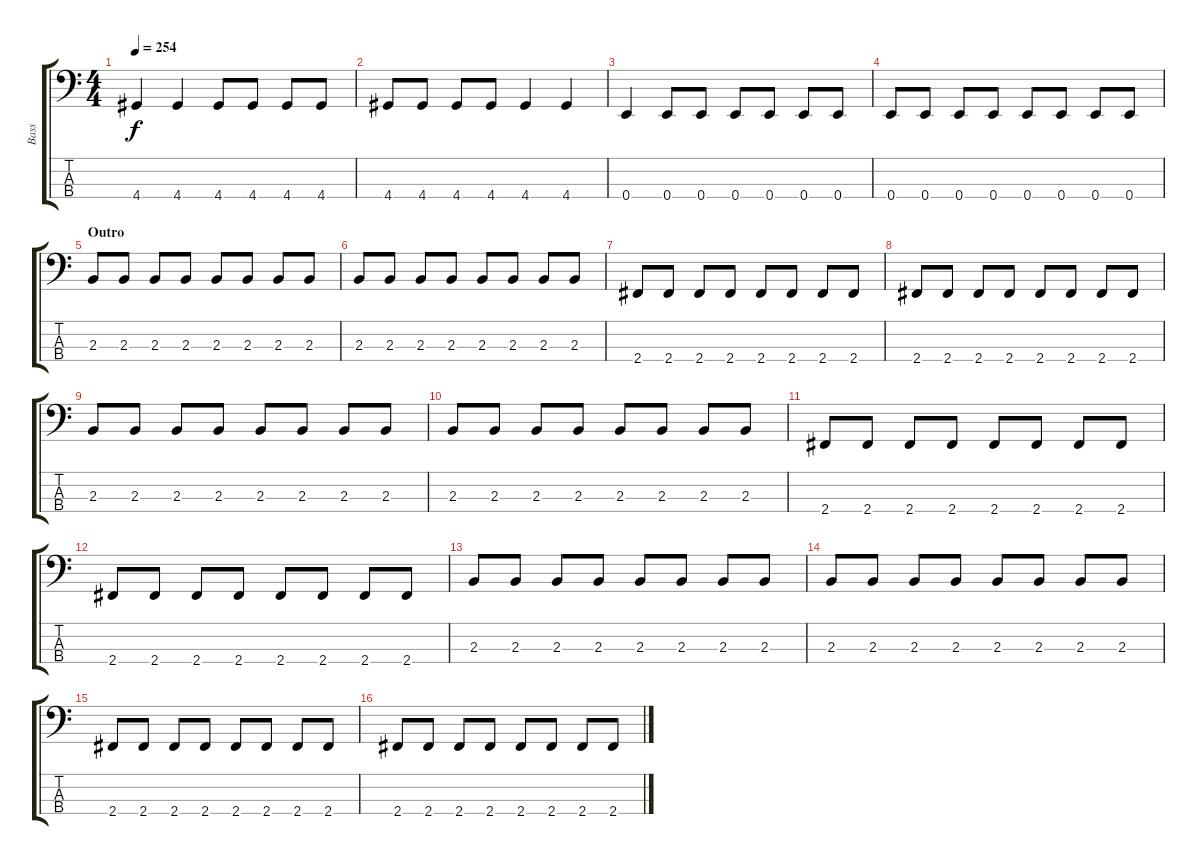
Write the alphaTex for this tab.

\track ("Bass" "Bass") {instrument slapbass2}
\staff {score tabs}
\tuning (G2 D2 A1 E1) {hide}
\ts (4 4)
\tempo 254
\clef f4
\ks c
4.4.4{dy f} 4.4.4 4.4.8 4.4.8 4.4.8 4.4.8 |
4.4.8 4.4.8 4.4.8 4.4.8 4.4.4 4.4.4 |
0.4.4 0.4.8 0.4.8 0.4.8 0.4.8 0.4.8 0.4.8 |
0.4.8 0.4.8 0.4.8 0.4.8 0.4.8 0.4.8 0.4.8 0.4.8 |
\section ("" "Outro")
2.3.8 2.3.8 2.3.8 2.3.8 2.3.8 2.3.8 2.3.8 2.3.8 |
2.3.8 2.3.8 2.3.8 2.3.8 2.3.8 2.3.8 2.3.8 2.3.8 |
2.4.8 2.4.8 2.4.8 2.4.8 2.4.8 2.4.8 2.4.8 2.4.8 |
2.4.8 2.4.8 2.4.8 2.4.8 2.4.8 2.4.8 2.4.8 2.4.8 |
2.3.8 2.3.8 2.3.8 2.3.8 2.3.8 2.3.8 2.3.8 2.3.8 |
2.3.8 2.3.8 2.3.8 2.3.8 2.3.8 2.3.8 2.3.8 2.3.8 |
2.4.8 2.4.8 2.4.8 2.4.8 2.4.8 2.4.8 2.4.8 2.4.8 |
2.4.8 2.4.8 2.4.8 2.4.8 2.4.8 2.4.8 2.4.8 2.4.8 |
2.3.8 2.3.8 2.3.8 2.3.8 2.3.8 2.3.8 2.3.8 2.3.8 |
2.3.8 2.3.8 2.3.8 2.3.8 2.3.8 2.3.8 2.3.8 2.3.8 |
2.4.8 2.4.8 2.4.8 2.4.8 2.4.8 2.4.8 2.4.8 2.4.8 |
2.4.8 2.4.8 2.4.8 2.4.8 2.4.8 2.4.8 2.4.8 2.4.8
